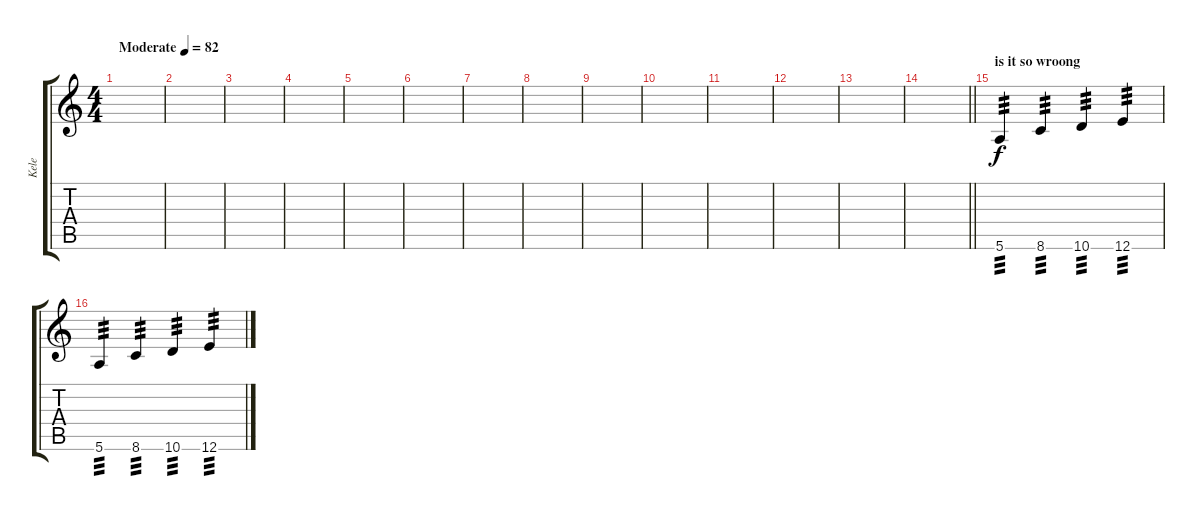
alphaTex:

\track ("Kele" "Kele") {instrument overdrivenguitar}
\staff {score tabs}
\tuning (E4 B3 G3 D3 A2 E2) {hide}
\ts (4 4)
\tempo (82 "Moderate")
\clef g2
\ks c
|
|
|
|
|
|
|
|
|
|
|
|
|
\barLineRight lightlight
|
\section ("" "is it so wroong")
5.6.4{tp 3} 8.6.4{tp 3} 10.6.4{tp 3} 12.6.4{tp 3} |
5.6.4{tp 3} 8.6.4{tp 3} 10.6.4{tp 3} 12.6.4{tp 3}
